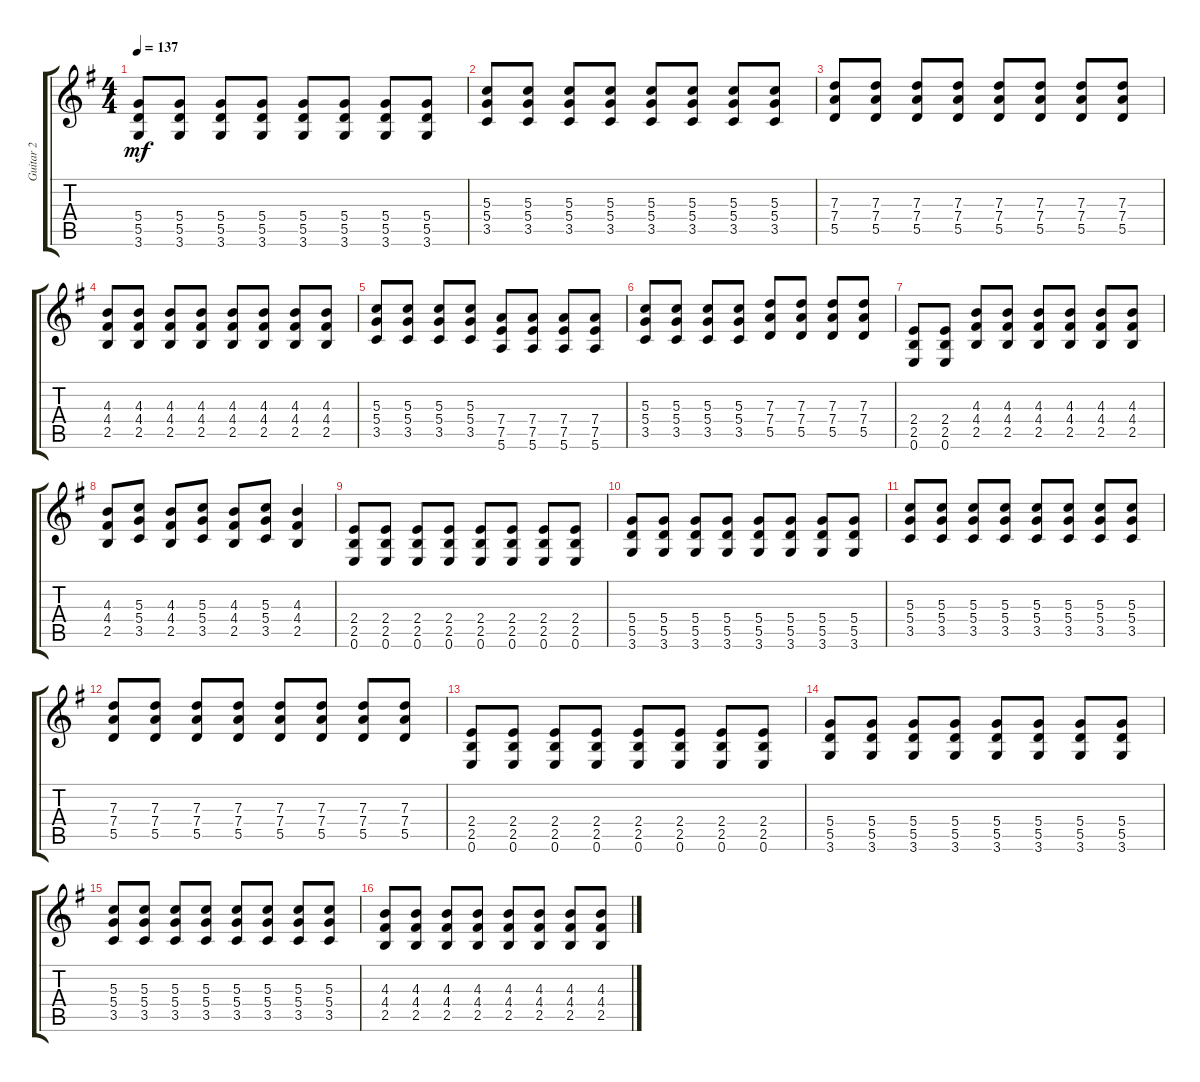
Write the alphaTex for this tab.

\track ("Guitar 2" "Guitar 2") {instrument distortionguitar}
\staff {score tabs}
\tuning (E4 B3 G3 D3 A2 E2) {hide}
\ts (4 4)
\tempo 137
\clef g2
\ks g
(5.4 5.5 3.6).8{dy mf} (5.4 5.5 3.6).8 (5.4 5.5 3.6).8 (5.4 5.5 3.6).8 (5.4 5.5 3.6).8 (5.4 5.5 3.6).8 (5.4 5.5 3.6).8 (5.4 5.5 3.6).8 |
(5.3 5.4 3.5).8 (5.3 5.4 3.5).8 (5.3 5.4 3.5).8 (5.3 5.4 3.5).8 (5.3 5.4 3.5).8 (5.3 5.4 3.5).8 (5.3 5.4 3.5).8 (5.3 5.4 3.5).8 |
(7.3 7.4 5.5).8 (7.3 7.4 5.5).8 (7.3 7.4 5.5).8 (7.3 7.4 5.5).8 (7.3 7.4 5.5).8 (7.3 7.4 5.5).8 (7.3 7.4 5.5).8 (7.3 7.4 5.5).8 |
(4.3 4.4 2.5).8 (4.3 4.4 2.5).8 (4.3 4.4 2.5).8 (4.3 4.4 2.5).8 (4.3 4.4 2.5).8 (4.3 4.4 2.5).8 (4.3 4.4 2.5).8 (4.3 4.4 2.5).8 |
(5.3 5.4 3.5).8 (5.3 5.4 3.5).8 (5.3 5.4 3.5).8 (5.3 5.4 3.5).8 (7.4 7.5 5.6).8 (7.4 7.5 5.6).8 (7.4 7.5 5.6).8 (7.4 7.5 5.6).8 |
(5.3 5.4 3.5).8 (5.3 5.4 3.5).8 (5.3 5.4 3.5).8 (5.3 5.4 3.5).8 (7.3 7.4 5.5).8 (7.3 7.4 5.5).8 (7.3 7.4 5.5).8 (7.3 7.4 5.5).8 |
(2.4 2.5 0.6).8 (2.4 2.5 0.6).8 (4.3 4.4 2.5).8 (4.3 4.4 2.5).8 (4.3 4.4 2.5).8 (4.3 4.4 2.5).8 (4.3 4.4 2.5).8 (4.3 4.4 2.5).8 |
(4.3 4.4 2.5).8 (5.3 5.4 3.5).8 (4.3 4.4 2.5).8 (5.3 5.4 3.5).8 (4.3 4.4 2.5).8 (5.3 5.4 3.5).8 (4.3 4.4 2.5).4 |
(2.4 2.5 0.6).8 (2.4 2.5 0.6).8 (2.4 2.5 0.6).8 (2.4 2.5 0.6).8 (2.4 2.5 0.6).8 (2.4 2.5 0.6).8 (2.4 2.5 0.6).8 (2.4 2.5 0.6).8 |
(5.4 5.5 3.6).8 (5.4 5.5 3.6).8 (5.4 5.5 3.6).8 (5.4 5.5 3.6).8 (5.4 5.5 3.6).8 (5.4 5.5 3.6).8 (5.4 5.5 3.6).8 (5.4 5.5 3.6).8 |
(5.3 5.4 3.5).8 (5.3 5.4 3.5).8 (5.3 5.4 3.5).8 (5.3 5.4 3.5).8 (5.3 5.4 3.5).8 (5.3 5.4 3.5).8 (5.3 5.4 3.5).8 (5.3 5.4 3.5).8 |
(7.3 7.4 5.5).8 (7.3 7.4 5.5).8 (7.3 7.4 5.5).8 (7.3 7.4 5.5).8 (7.3 7.4 5.5).8 (7.3 7.4 5.5).8 (7.3 7.4 5.5).8 (7.3 7.4 5.5).8 |
(2.4 2.5 0.6).8 (2.4 2.5 0.6).8 (2.4 2.5 0.6).8 (2.4 2.5 0.6).8 (2.4 2.5 0.6).8 (2.4 2.5 0.6).8 (2.4 2.5 0.6).8 (2.4 2.5 0.6).8 |
(5.4 5.5 3.6).8 (5.4 5.5 3.6).8 (5.4 5.5 3.6).8 (5.4 5.5 3.6).8 (5.4 5.5 3.6).8 (5.4 5.5 3.6).8 (5.4 5.5 3.6).8 (5.4 5.5 3.6).8 |
(5.3 5.4 3.5).8 (5.3 5.4 3.5).8 (5.3 5.4 3.5).8 (5.3 5.4 3.5).8 (5.3 5.4 3.5).8 (5.3 5.4 3.5).8 (5.3 5.4 3.5).8 (5.3 5.4 3.5).8 |
(4.3 4.4 2.5).8 (4.3 4.4 2.5).8 (4.3 4.4 2.5).8 (4.3 4.4 2.5).8 (4.3 4.4 2.5).8 (4.3 4.4 2.5).8 (4.3 4.4 2.5).8 (4.3 4.4 2.5).8
